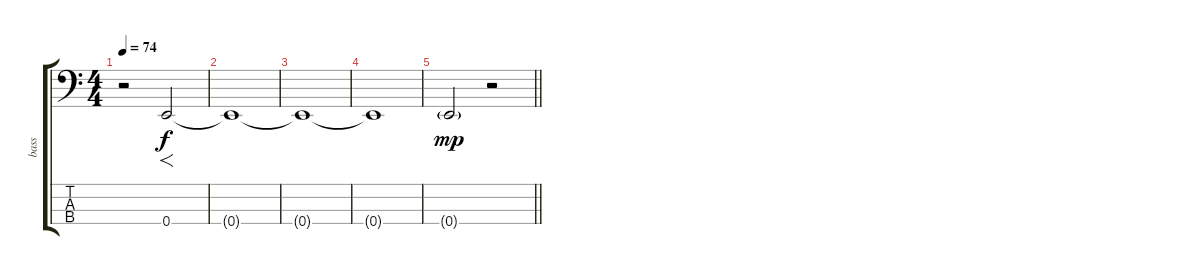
\track ("bass" "bass") {instrument electricbassfinger}
\staff {score tabs}
\tuning (G2 D2 A1 E1) {hide}
\ts (4 4)
\tempo 74
\clef f4
\ks c
r.2{dy f volume 8 instrument electricbassfinger} 0.4.2{f balance 16 instrument contrabass} |
0.4{t}.1 |
0.4{t}.1 |
0.4{t}.1 |
\barLineRight lightlight
0.4{g}.2{dy mp} r.2
